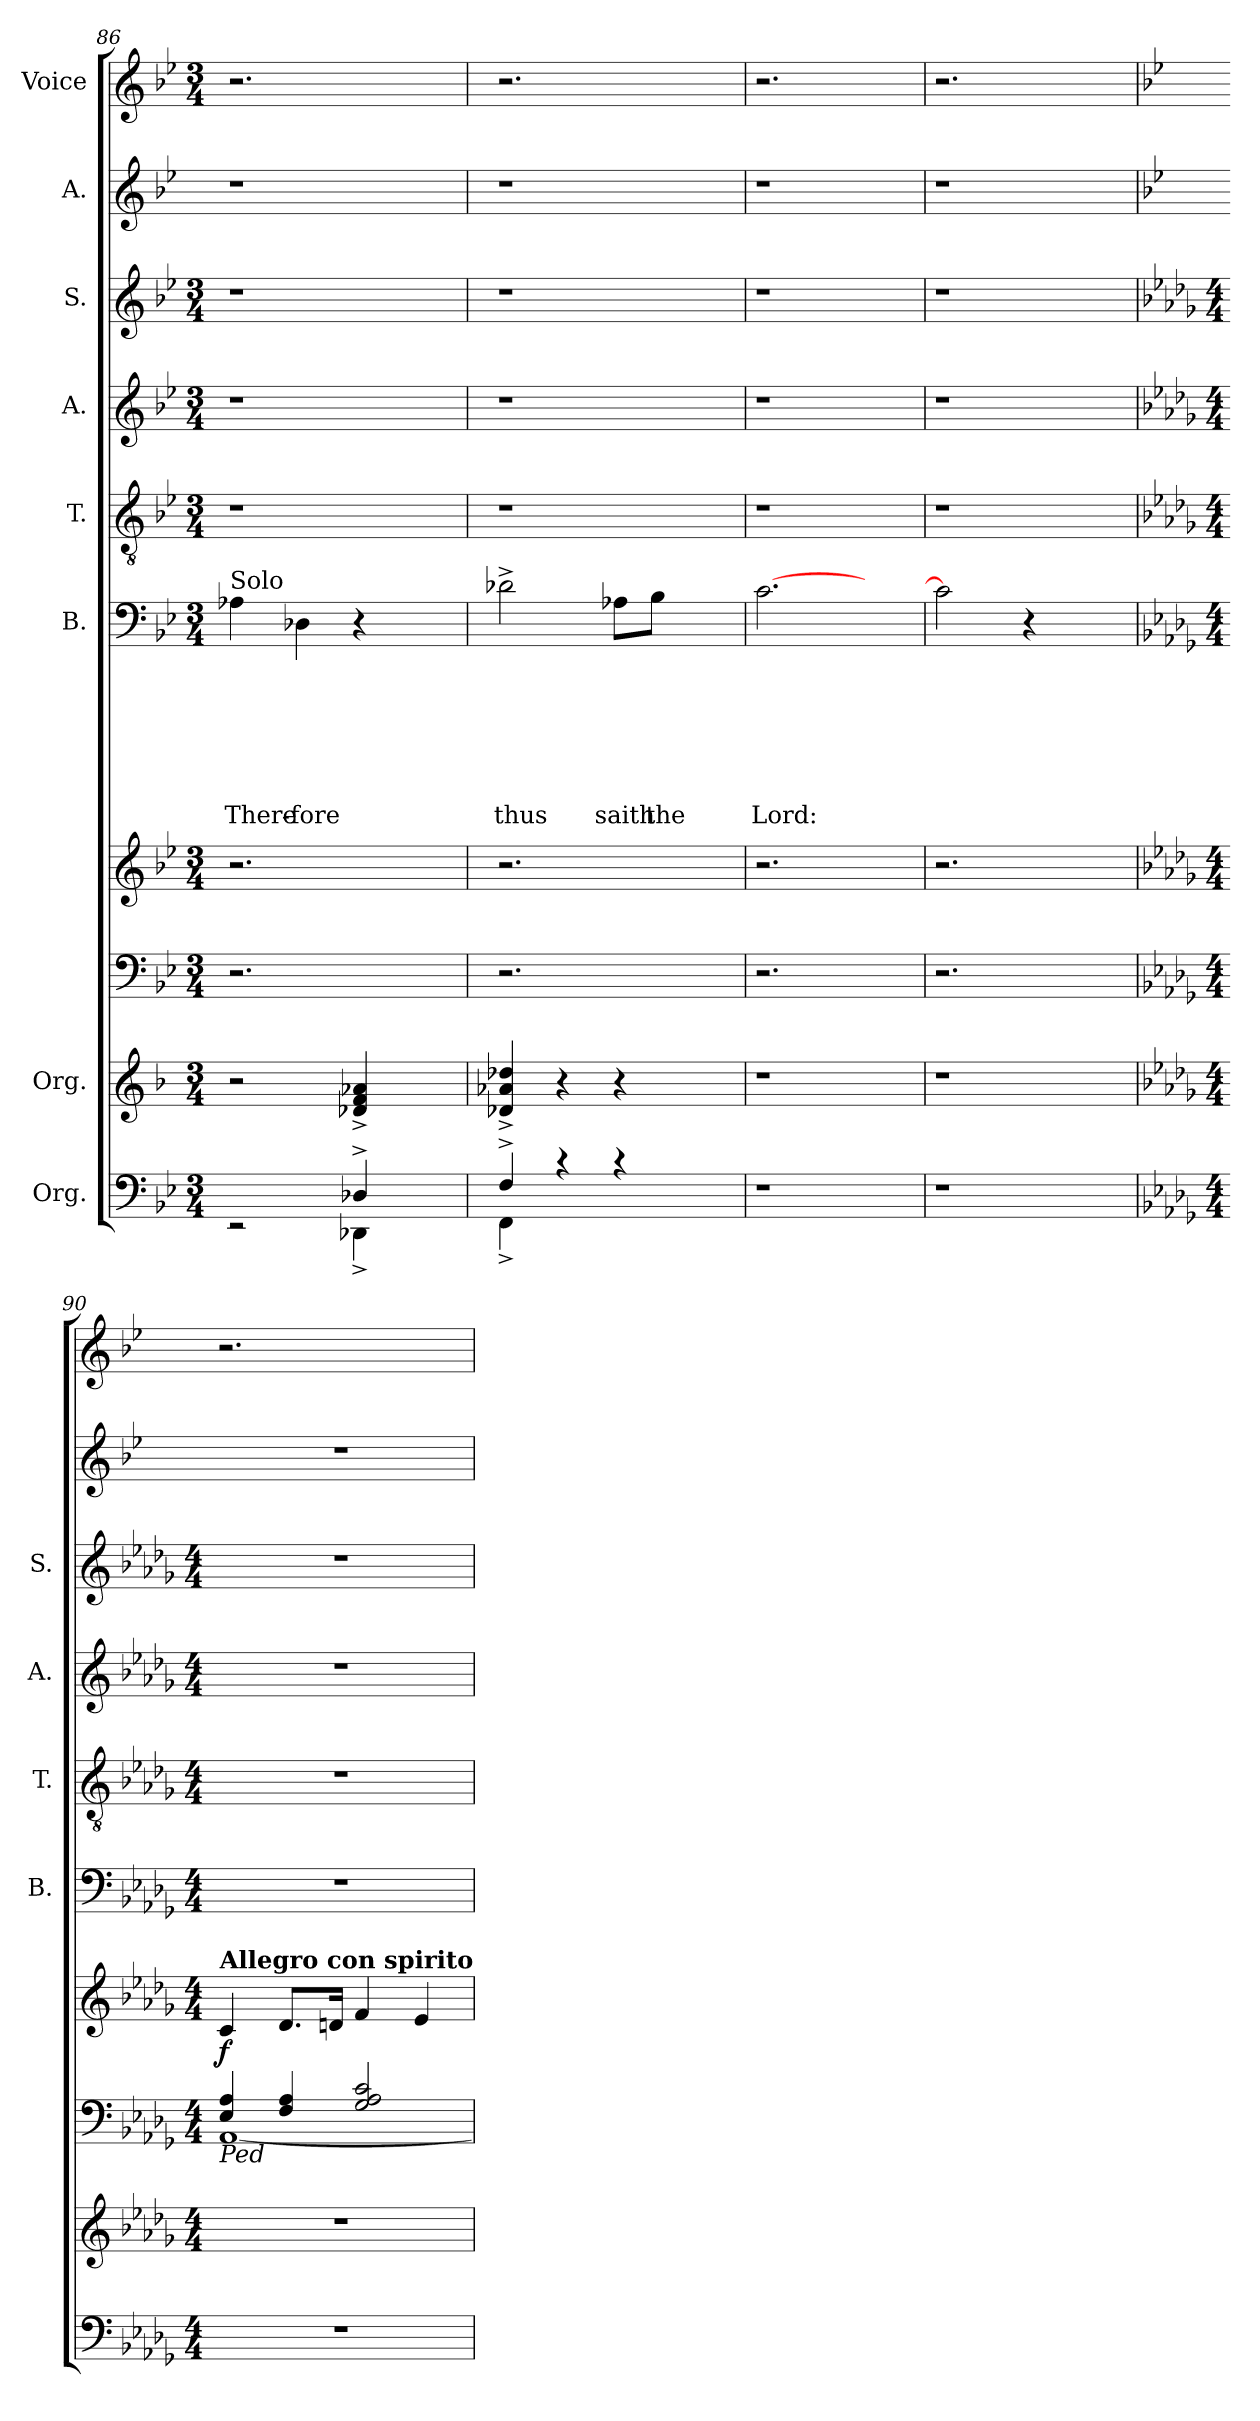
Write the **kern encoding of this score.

**kern	**kern	**kern	**dynam	**kern	**kern	**text	**text	**text	**text	**text	**text	**text	**kern	**kern	**kern	**kern	**kern
*part10	*part9	*part8	*part8	*part7	*part6	*part6	*part6	*part6	*part6	*part6	*part6	*part6	*part5	*part4	*part3	*part2	*part1
*staff10	*staff9	*staff8	*staff8	*staff7	*staff6	*staff6	*staff6	*staff6	*staff6	*staff6	*staff6	*staff6	*staff5	*staff4	*staff3	*staff2	*staff1
*I"Org.	*I"Org.	*	*	*	*I"B.	*	*	*	*	*	*	*	*I"T.	*I"A.	*I"S.	*I"A.	*I"Voice
*	*	*	*	*	*I'B.	*	*	*	*	*	*	*	*I'T.	*I'A.	*I'S.	*	*
*clefF4	*clefG2	*clefF4	*	*clefG2	*clefF4	*	*	*	*	*	*	*	*clefGv2	*clefG2	*clefG2	*clefG2	*clefG2
*k[b-e-]	*k[b-]	*k[b-e-]	*	*k[b-e-]	*k[b-e-]	*	*	*	*	*	*	*	*k[b-e-]	*k[b-e-]	*k[b-e-]	*k[b-e-]	*k[b-e-]
*B-:	*F:	*B-:	*	*B-:	*B-:	*	*	*	*	*	*	*	*B-:	*B-:	*B-:	*B-:	*B-:
*M3/4	*M3/4	*M3/4	*	*M3/4	*M3/4	*	*	*	*	*	*	*	*M3/4	*M3/4	*M3/4	*	*M3/4
=86	=86	=86	=86	=86	=86	=86	=86	=86	=86	=86	=86	=86	=86	=86	=86	=86	=86
*^	*	*	*	*	*	*	*	*	*	*	*	*	*	*	*	*	*
!	!	!	!	!	!	!LO:TX:a:t=Solo	!	!	!	!	!	!	!	!	!	!	!	!
!	!	!	!	!	!	!	!	!	!	!	!	!	!LO:LY:b	!LO:N:vis=1	!LO:N:vis=1	!LO:N:vis=1	!	!
2ryy	2rEE	2r	2.r	.	2.r	4A-X\	.	.	.	.	.	.	There-	2.r	2.r	2.r	1r	2.r
!	!	!	!	!	!	!	!	!	!	!	!	!	!LO:LY:b:rj	!	!	!	!	!
.	.	.	.	.	.	4D-X\	.	.	.	.	.	.	-fore	.	.	.	.	.
4D-X^>/	4DD-X^<\	4d-X/^< 4f/^< 4a-X/^<	.	.	.	4r	.	.	.	.	.	.	.	.	.	.	.	.
4ryy	4ryy	4ryy	4ryy	.	4ryy	4ryy	.	.	.	.	.	.	.	4ryy	4ryy	4ryy	.	4ryy
=87	=87	=87	=87	=87	=87	=87	=87	=87	=87	=87	=87	=87	=87	=87	=87	=87	=87	=87
!	!	!	!	!	!	!	!	!	!	!	!	!	!LO:LY:b	!LO:N:vis=1	!LO:N:vis=1	!LO:N:vis=1	!	!
4F^>/	4FF^<\	4d-X/^< 4a-X/^< 4dd-X/^<	2.r	.	2.r	2d-X^>\	.	.	.	.	.	.	thus	2.r	2.r	2.r	1r	2.r
4rc	4ryy	4r	.	.	.	.	.	.	.	.	.	.	.	.	.	.	.	.
!	!	!	!	!	!	!	!	!	!	!	!	!	!LO:LY:b	!	!	!	!	!
4rc	2ryy	4r	.	.	.	8A-X\L	.	.	.	.	.	.	saith	.	.	.	.	.
!	!	!	!	!	!	!	!	!	!	!	!	!	!LO:LY:b	!	!	!	!	!
.	.	.	.	.	.	8B-\J	.	.	.	.	.	.	the	.	.	.	.	.
4ryy	.	4ryy	4ryy	.	4ryy	4ryy	.	.	.	.	.	.	.	4ryy	4ryy	4ryy	.	4ryy
*v	*v	*	*	*	*	*	*	*	*	*	*	*	*	*	*	*	*	*
=88	=88	=88	=88	=88	=88	=88	=88	=88	=88	=88	=88	=88	=88	=88	=88	=88	=88
!LO:N:vis=1	!LO:N:vis=1	!	!	!	!	!	!	!	!	!	!	!LO:LY:b	!LO:N:vis=1	!LO:N:vis=1	!LO:N:vis=1	!	!
2.r	2.r	2.r	.	2.r	[>2.c\	.	.	.	.	.	.	Lord:	2.r	2.r	2.r	1r	2.r
4ryy	4ryy	4ryy	.	4ryy	4ryy	.	.	.	.	.	.	.	4ryy	4ryy	4ryy	.	4ryy
=89	=89	=89	=89	=89	=89	=89	=89	=89	=89	=89	=89	=89	=89	=89	=89	=89	=89
!LO:N:vis=1	!LO:N:vis=1	!	!	!	!	!	!	!	!	!	!	!	!LO:N:vis=1	!LO:N:vis=1	!LO:N:vis=1	!	!
2.r	2.r	2.r	.	2.r	2c\]	.	.	.	.	.	.	.	2.r	2.r	2.r	1r	2.r
.	.	.	.	.	4r	.	.	.	.	.	.	.	.	.	.	.	.
4ryy	4ryy	4ryy	.	4ryy	4ryy	.	.	.	.	.	.	.	4ryy	4ryy	4ryy	.	4ryy
!!LO:PB:g=z
=90	=90	=90	=90	=90	=90	=90	=90	=90	=90	=90	=90	=90	=90	=90	=90	=90	=90
*k[b-e-a-d-g-]	*k[b-e-a-d-g-]	*k[b-e-a-d-g-]	*	*k[b-e-a-d-g-]	*k[b-e-a-d-g-]	*	*	*	*	*	*	*	*k[b-e-a-d-g-]	*k[b-e-a-d-g-]	*k[b-e-a-d-g-]	*	*
*D-:	*D-:	*D-:	*	*D-:	*D-:	*	*	*	*	*	*	*	*D-:	*D-:	*D-:	*	*
*M4/4	*M4/4	*M4/4	*	*M4/4	*M4/4	*	*	*	*	*	*	*	*M4/4	*M4/4	*M4/4	*	*
*	*	*^	*	*	*	*	*	*	*	*	*	*	*	*	*	*	*
!	!	!	!	!	!LO:TX:a:B:t=Allegro con spirito	!	!	!	!	!	!	!	!	!	!	!	!	!
!	!	!LO:TX:b:i:t=Ped	!	!	!	!	!	!	!	!	!	!	!	!	!	!	!	!
!	!	!	!	!LO:DY:a	!	!	!	!	!	!	!	!	!	!	!	!	!	!
1r	1r	4E-/ 4A-/	[<1AA-	f	4c/	1r	.	.	.	.	.	.	.	1r	1r	1r	1r	2.r
.	.	4F/ 4A-/	.	.	8.d-/L	.	.	.	.	.	.	.	.	.	.	.	.	.
.	.	.	.	.	16dn/Jk	.	.	.	.	.	.	.	.	.	.	.	.	.
.	.	2G-/ 2A-/ 2c/	.	.	4f/	.	.	.	.	.	.	.	.	.	.	.	.	.
.	.	.	.	.	4e-/	.	.	.	.	.	.	.	.	.	.	.	.	4ryy
*	*	*v	*v	*	*	*	*	*	*	*	*	*	*	*	*	*	*	*
=	=	=	=	=	=	=	=	=	=	=	=	=	=	=	=	=	=
*-	*-	*-	*-	*-	*-	*-	*-	*-	*-	*-	*-	*-	*-	*-	*-	*-	*-
